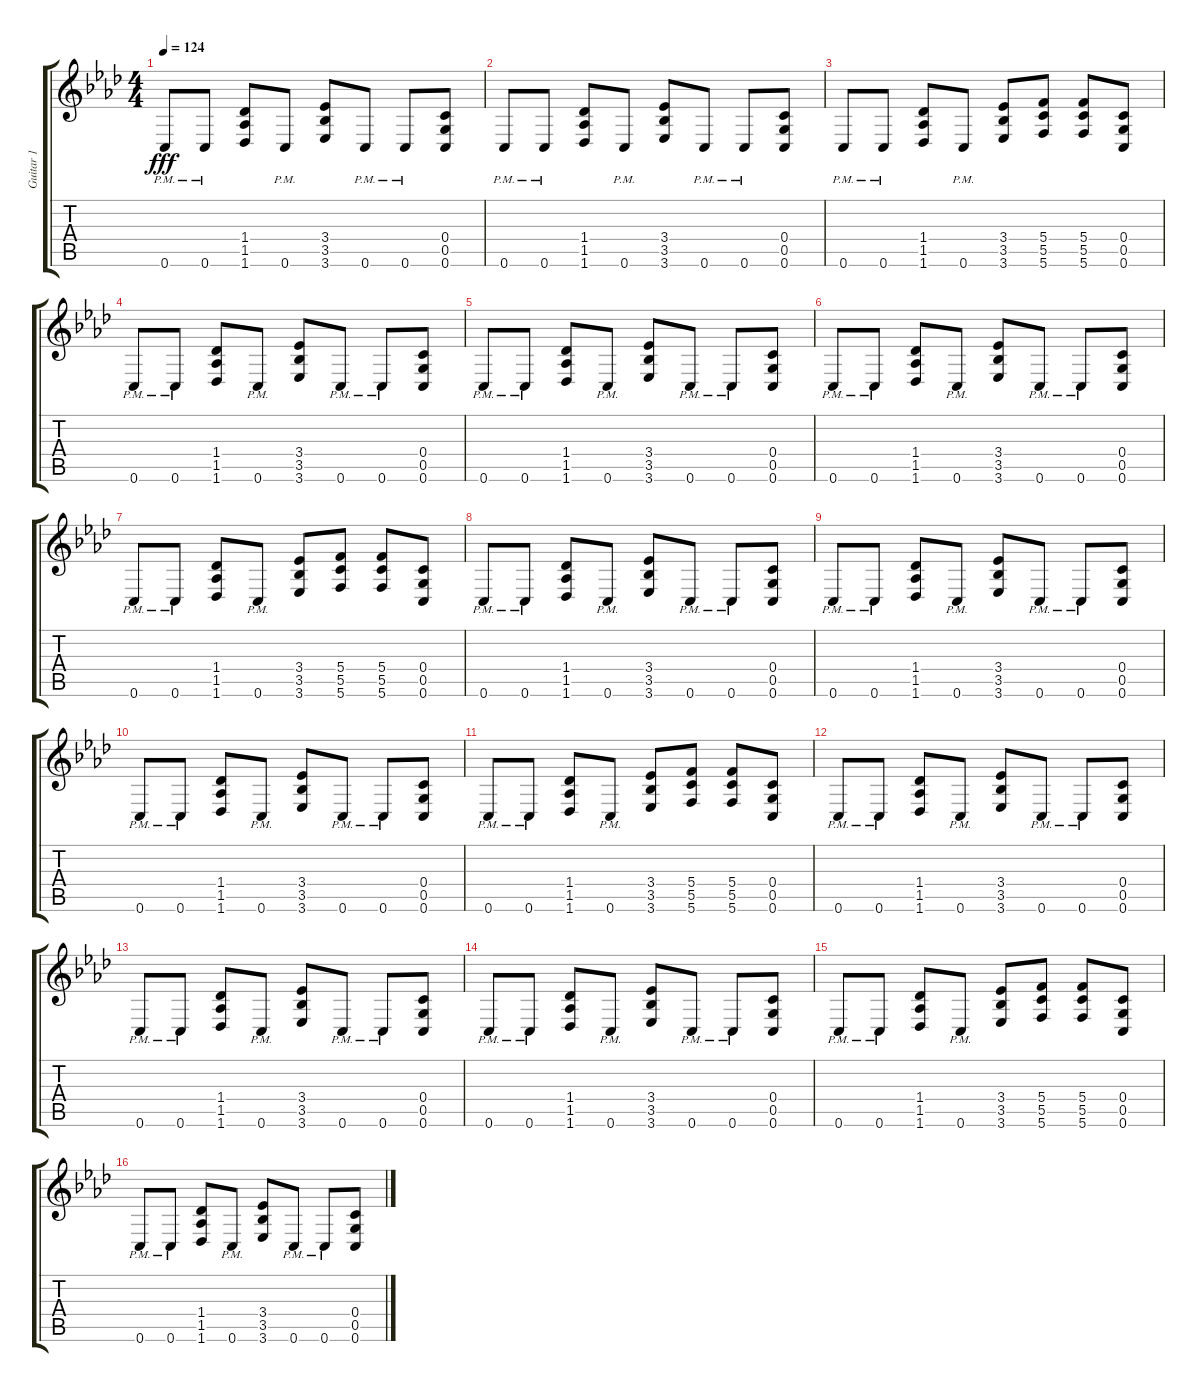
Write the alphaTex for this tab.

\track ("Guitar 1" "Guitar 1") {instrument acousticguitarsteel}
\staff {score tabs}
\tuning (D4 A3 F3 C3 G2 C2) {hide}
\ts (4 4)
\tempo 124
\clef g2
\ks ab
0.6{pm}.8{dy fff} 0.6{pm}.8 (1.4 1.5 1.6).8 0.6{pm}.8 (3.4 3.5 3.6).8 0.6{pm}.8 0.6{pm}.8 (0.4 0.5 0.6).8 |
0.6{pm}.8 0.6{pm}.8 (1.4 1.5 1.6).8 0.6{pm}.8 (3.4 3.5 3.6).8 0.6{pm}.8 0.6{pm}.8 (0.4 0.5 0.6).8 |
0.6{pm}.8 0.6{pm}.8 (1.4 1.5 1.6).8 0.6{pm}.8 (3.4 3.5 3.6).8 (5.4 5.5 5.6).8 (5.4 5.5 5.6).8 (0.4 0.5 0.6).8 |
0.6{pm}.8 0.6{pm}.8 (1.4 1.5 1.6).8 0.6{pm}.8 (3.4 3.5 3.6).8 0.6{pm}.8 0.6{pm}.8 (0.4 0.5 0.6).8 |
0.6{pm}.8 0.6{pm}.8 (1.4 1.5 1.6).8 0.6{pm}.8 (3.4 3.5 3.6).8 0.6{pm}.8 0.6{pm}.8 (0.4 0.5 0.6).8 |
0.6{pm}.8 0.6{pm}.8 (1.4 1.5 1.6).8 0.6{pm}.8 (3.4 3.5 3.6).8 0.6{pm}.8 0.6{pm}.8 (0.4 0.5 0.6).8 |
0.6{pm}.8 0.6{pm}.8 (1.4 1.5 1.6).8 0.6{pm}.8 (3.4 3.5 3.6).8 (5.4 5.5 5.6).8 (5.4 5.5 5.6).8 (0.4 0.5 0.6).8 |
0.6{pm}.8 0.6{pm}.8 (1.4 1.5 1.6).8 0.6{pm}.8 (3.4 3.5 3.6).8 0.6{pm}.8 0.6{pm}.8 (0.4 0.5 0.6).8 |
0.6{pm}.8 0.6{pm}.8 (1.4 1.5 1.6).8 0.6{pm}.8 (3.4 3.5 3.6).8 0.6{pm}.8 0.6{pm}.8 (0.4 0.5 0.6).8 |
0.6{pm}.8 0.6{pm}.8 (1.4 1.5 1.6).8 0.6{pm}.8 (3.4 3.5 3.6).8 0.6{pm}.8 0.6{pm}.8 (0.4 0.5 0.6).8 |
0.6{pm}.8 0.6{pm}.8 (1.4 1.5 1.6).8 0.6{pm}.8 (3.4 3.5 3.6).8 (5.4 5.5 5.6).8 (5.4 5.5 5.6).8 (0.4 0.5 0.6).8 |
0.6{pm}.8 0.6{pm}.8 (1.4 1.5 1.6).8 0.6{pm}.8 (3.4 3.5 3.6).8 0.6{pm}.8 0.6{pm}.8 (0.4 0.5 0.6).8 |
0.6{pm}.8 0.6{pm}.8 (1.4 1.5 1.6).8 0.6{pm}.8 (3.4 3.5 3.6).8 0.6{pm}.8 0.6{pm}.8 (0.4 0.5 0.6).8 |
0.6{pm}.8 0.6{pm}.8 (1.4 1.5 1.6).8 0.6{pm}.8 (3.4 3.5 3.6).8 0.6{pm}.8 0.6{pm}.8 (0.4 0.5 0.6).8 |
0.6{pm}.8 0.6{pm}.8 (1.4 1.5 1.6).8 0.6{pm}.8 (3.4 3.5 3.6).8 (5.4 5.5 5.6).8 (5.4 5.5 5.6).8 (0.4 0.5 0.6).8 |
0.6{pm}.8 0.6{pm}.8 (1.4 1.5 1.6).8 0.6{pm}.8 (3.4 3.5 3.6).8 0.6{pm}.8 0.6{pm}.8 (0.4 0.5 0.6).8
